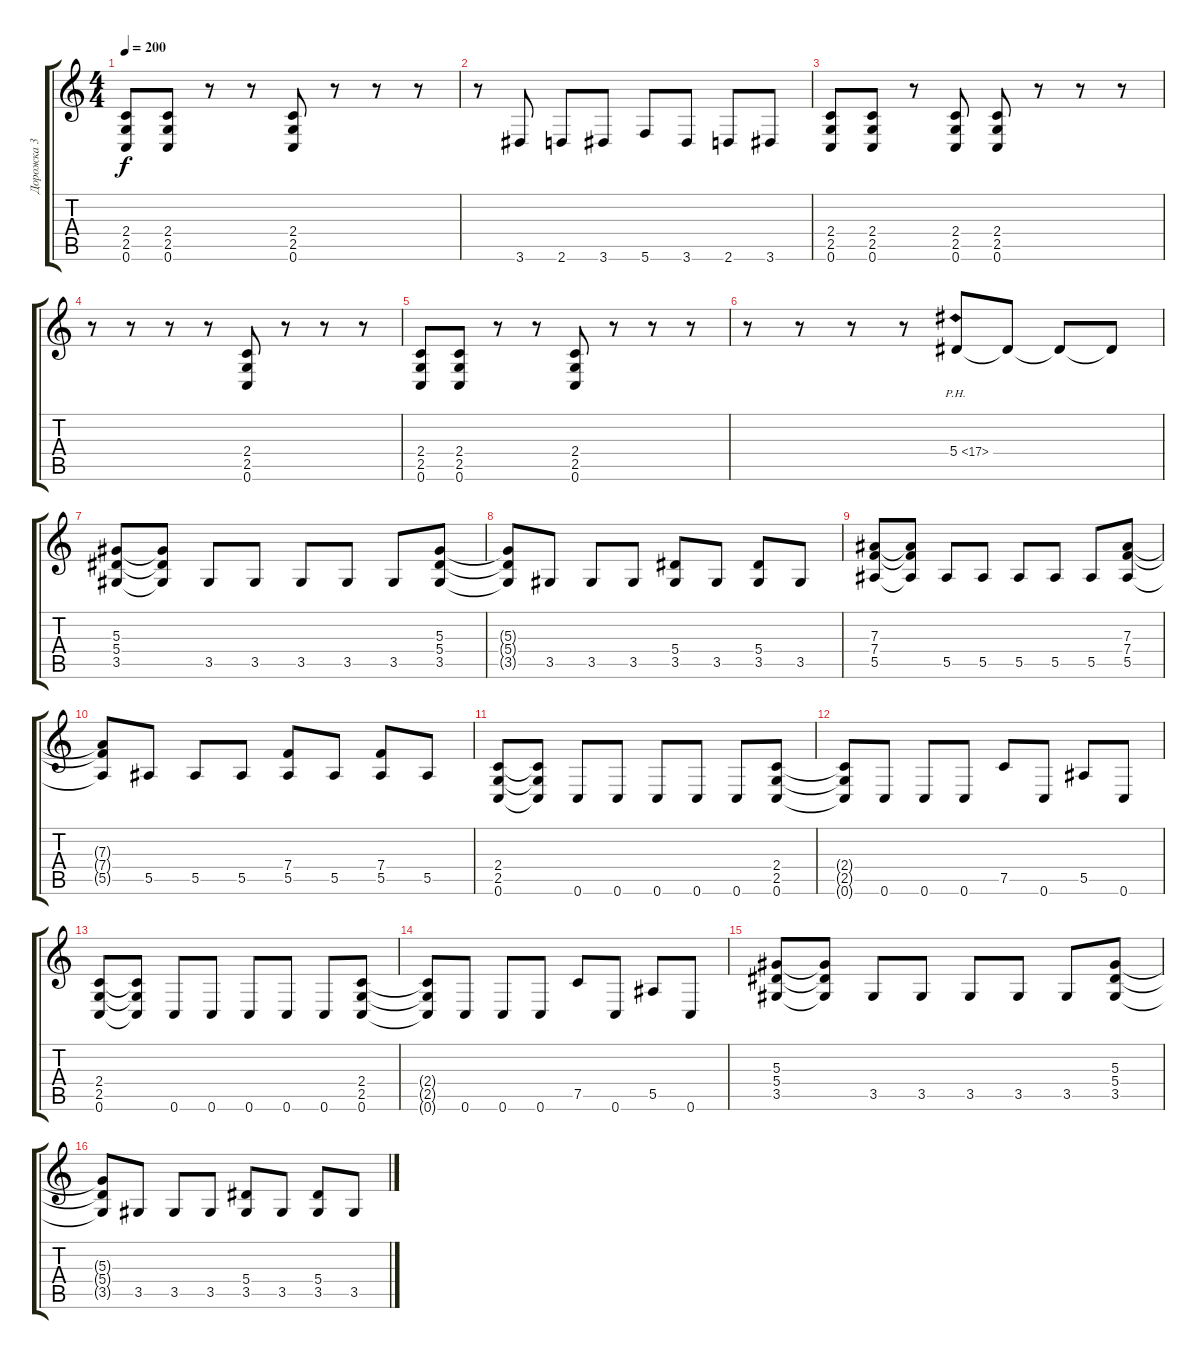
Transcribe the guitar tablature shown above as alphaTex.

\track ("Дорожка 3" "Дорожка 3") {instrument distortionguitar}
\staff {score tabs}
\tuning (C4 G3 Eb3 Bb2 F2 C2) {hide}
\ts (4 4)
\tempo 200
\clef g2
\ks c
(2.4 2.5 0.6).8{dy f} (2.4 2.5 0.6).8 r.8 r.8 (2.4 2.5 0.6).8 r.8 r.8 r.8 |
r.8 3.6.8 2.6.8 3.6.8 5.6.8 3.6.8 2.6.8 3.6.8 |
(2.4 2.5 0.6).8 (2.4 2.5 0.6).8 r.8 (2.4 2.5 0.6).8 (2.4 2.5 0.6).8 r.8 r.8 r.8 |
r.8 r.8 r.8 r.8 (2.4 2.5 0.6).8 r.8 r.8 r.8 |
(2.4 2.5 0.6).8 (2.4 2.5 0.6).8 r.8 r.8 (2.4 2.5 0.6).8 r.8 r.8 r.8 |
r.8 r.8 r.8 r.8 5.4{ph 12}.8 5.4{t}.8 5.4{t}.8 5.4{t}.8 |
(5.3 5.4 3.5).8 (5.3{t} 5.4{t} 3.5{t}).8 3.5.8 3.5.8 3.5.8 3.5.8 3.5.8 (5.3 5.4 3.5).8 |
(5.3{t} 5.4{t} 3.5{t}).8 3.5.8 3.5.8 3.5.8 (5.4 3.5).8 3.5.8 (5.4 3.5).8 3.5.8 |
(7.3 7.4 5.5).8 (7.3{t} 7.4{t} 5.5{t}).8 5.5.8 5.5.8 5.5.8 5.5.8 5.5.8 (7.3 7.4 5.5).8 |
(7.3{t} 7.4{t} 5.5{t}).8 5.5.8 5.5.8 5.5.8 (7.4 5.5).8 5.5.8 (7.4 5.5).8 5.5.8 |
(2.4 2.5 0.6).8 (2.4{t} 2.5{t} 0.6{t}).8 0.6.8 0.6.8 0.6.8 0.6.8 0.6.8 (2.4 2.5 0.6).8 |
(2.4{t} 2.5{t} 0.6{t}).8 0.6.8 0.6.8 0.6.8 7.5.8 0.6.8 5.5.8 0.6.8 |
(2.4 2.5 0.6).8 (2.4{t} 2.5{t} 0.6{t}).8 0.6.8 0.6.8 0.6.8 0.6.8 0.6.8 (2.4 2.5 0.6).8 |
(2.4{t} 2.5{t} 0.6{t}).8 0.6.8 0.6.8 0.6.8 7.5.8 0.6.8 5.5.8 0.6.8 |
(5.3 5.4 3.5).8 (5.3{t} 5.4{t} 3.5{t}).8 3.5.8 3.5.8 3.5.8 3.5.8 3.5.8 (5.3 5.4 3.5).8 |
(5.3{t} 5.4{t} 3.5{t}).8 3.5.8 3.5.8 3.5.8 (5.4 3.5).8 3.5.8 (5.4 3.5).8 3.5.8
